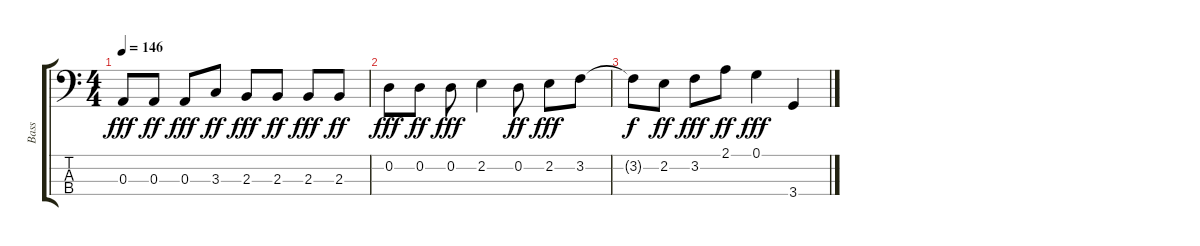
\track ("Bass" "Bass") {instrument electricbassfinger}
\staff {score tabs}
\tuning (G2 D2 A1 E1) {hide}
\ts (4 4)
\tempo 146
\clef f4
\ks c
0.3.8{dy fff} 0.3.8{dy ff} 0.3.8{dy fff} 3.3.8{dy ff} 2.3.8{dy fff} 2.3.8{dy ff} 2.3.8{dy fff} 2.3.8{dy ff} |
0.2.8{dy fff} 0.2.8{dy ff} 0.2.8{dy fff} 2.2.4 0.2.8{dy ff} 2.2.8{dy fff} 3.2.8 |
3.2{t}.8{dy f} 2.2.8{dy ff} 3.2.8{dy fff} 2.1.8{dy ff} 0.1.4{dy fff} 3.4.4
